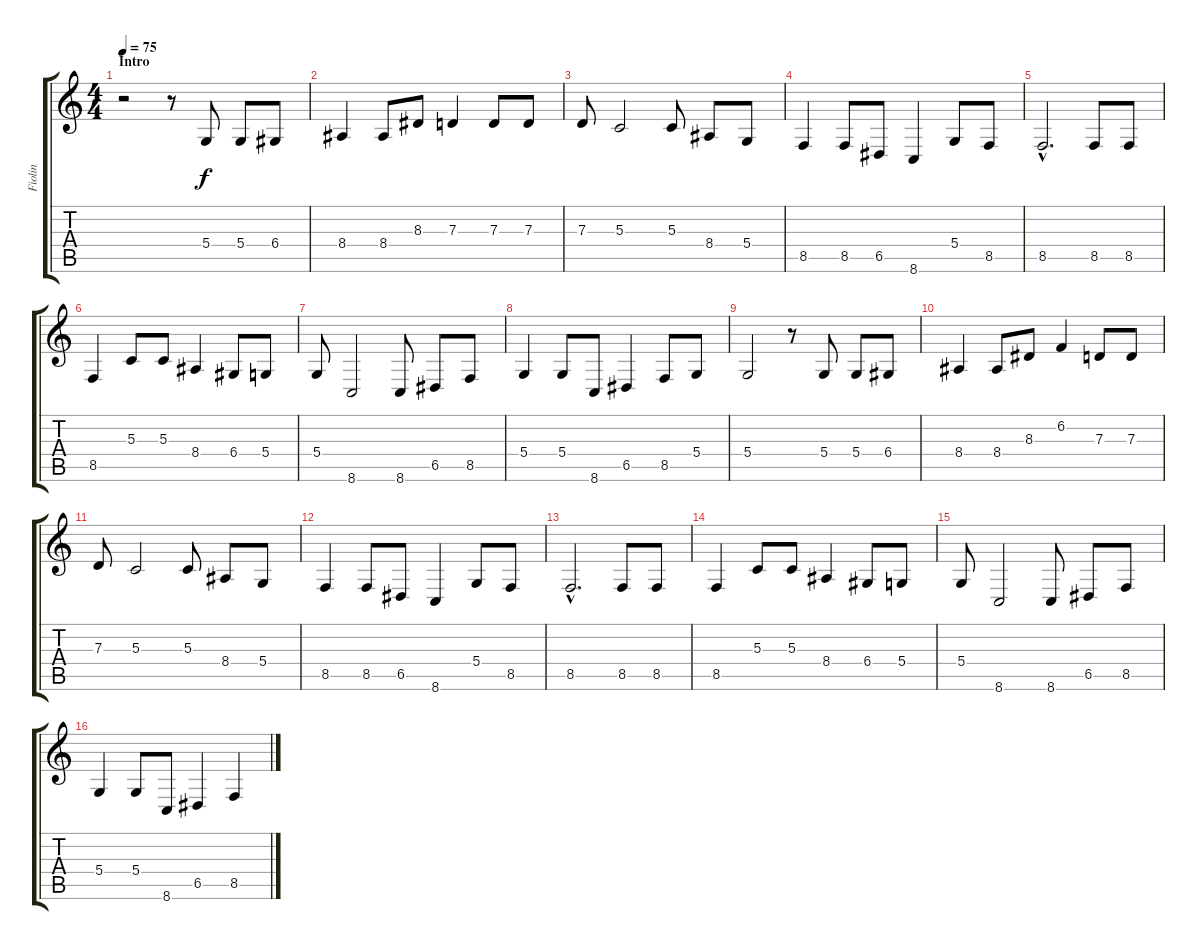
\track ("Fiolin" "Fiolin") {instrument stringensemble1}
\staff {score tabs}
\tuning (E4 B3 G3 D3 A2 E2) {hide}
\ts (4 4)
\section ("" "Intro")
\tempo 75
\clef g2
\ks c
r.2{dy f instrument stringensemble1} r.8 5.4.8 5.4.8 6.4.8 |
8.4.4 8.4.8 8.3.8 7.3.4 7.3.8 7.3.8 |
7.3.8 5.3.2 5.3.8 8.4.8 5.4.8 |
8.5.4 8.5.8 6.5.8 8.6.4 5.4.8 8.5.8 |
8.5{hac}.2{d} 8.5.8 8.5.8 |
8.5.4 5.3.8 5.3.8 8.4.4 6.4.8 5.4.8 |
5.4.8 8.6.2 8.6.8 6.5.8 8.5.8 |
5.4.4 5.4.8 8.6.8 6.5.4 8.5.8 5.4.8 |
5.4.2 r.8 5.4.8 5.4.8 6.4.8 |
8.4.4 8.4.8 8.3.8 6.2.4 7.3.8 7.3.8 |
7.3.8 5.3.2 5.3.8 8.4.8 5.4.8 |
8.5.4 8.5.8 6.5.8 8.6.4 5.4.8 8.5.8 |
8.5{hac}.2{d} 8.5.8 8.5.8 |
8.5.4 5.3.8 5.3.8 8.4.4 6.4.8 5.4.8 |
5.4.8 8.6.2 8.6.8 6.5.8 8.5.8 |
5.4.4 5.4.8 8.6.8 6.5.4 8.5.4
